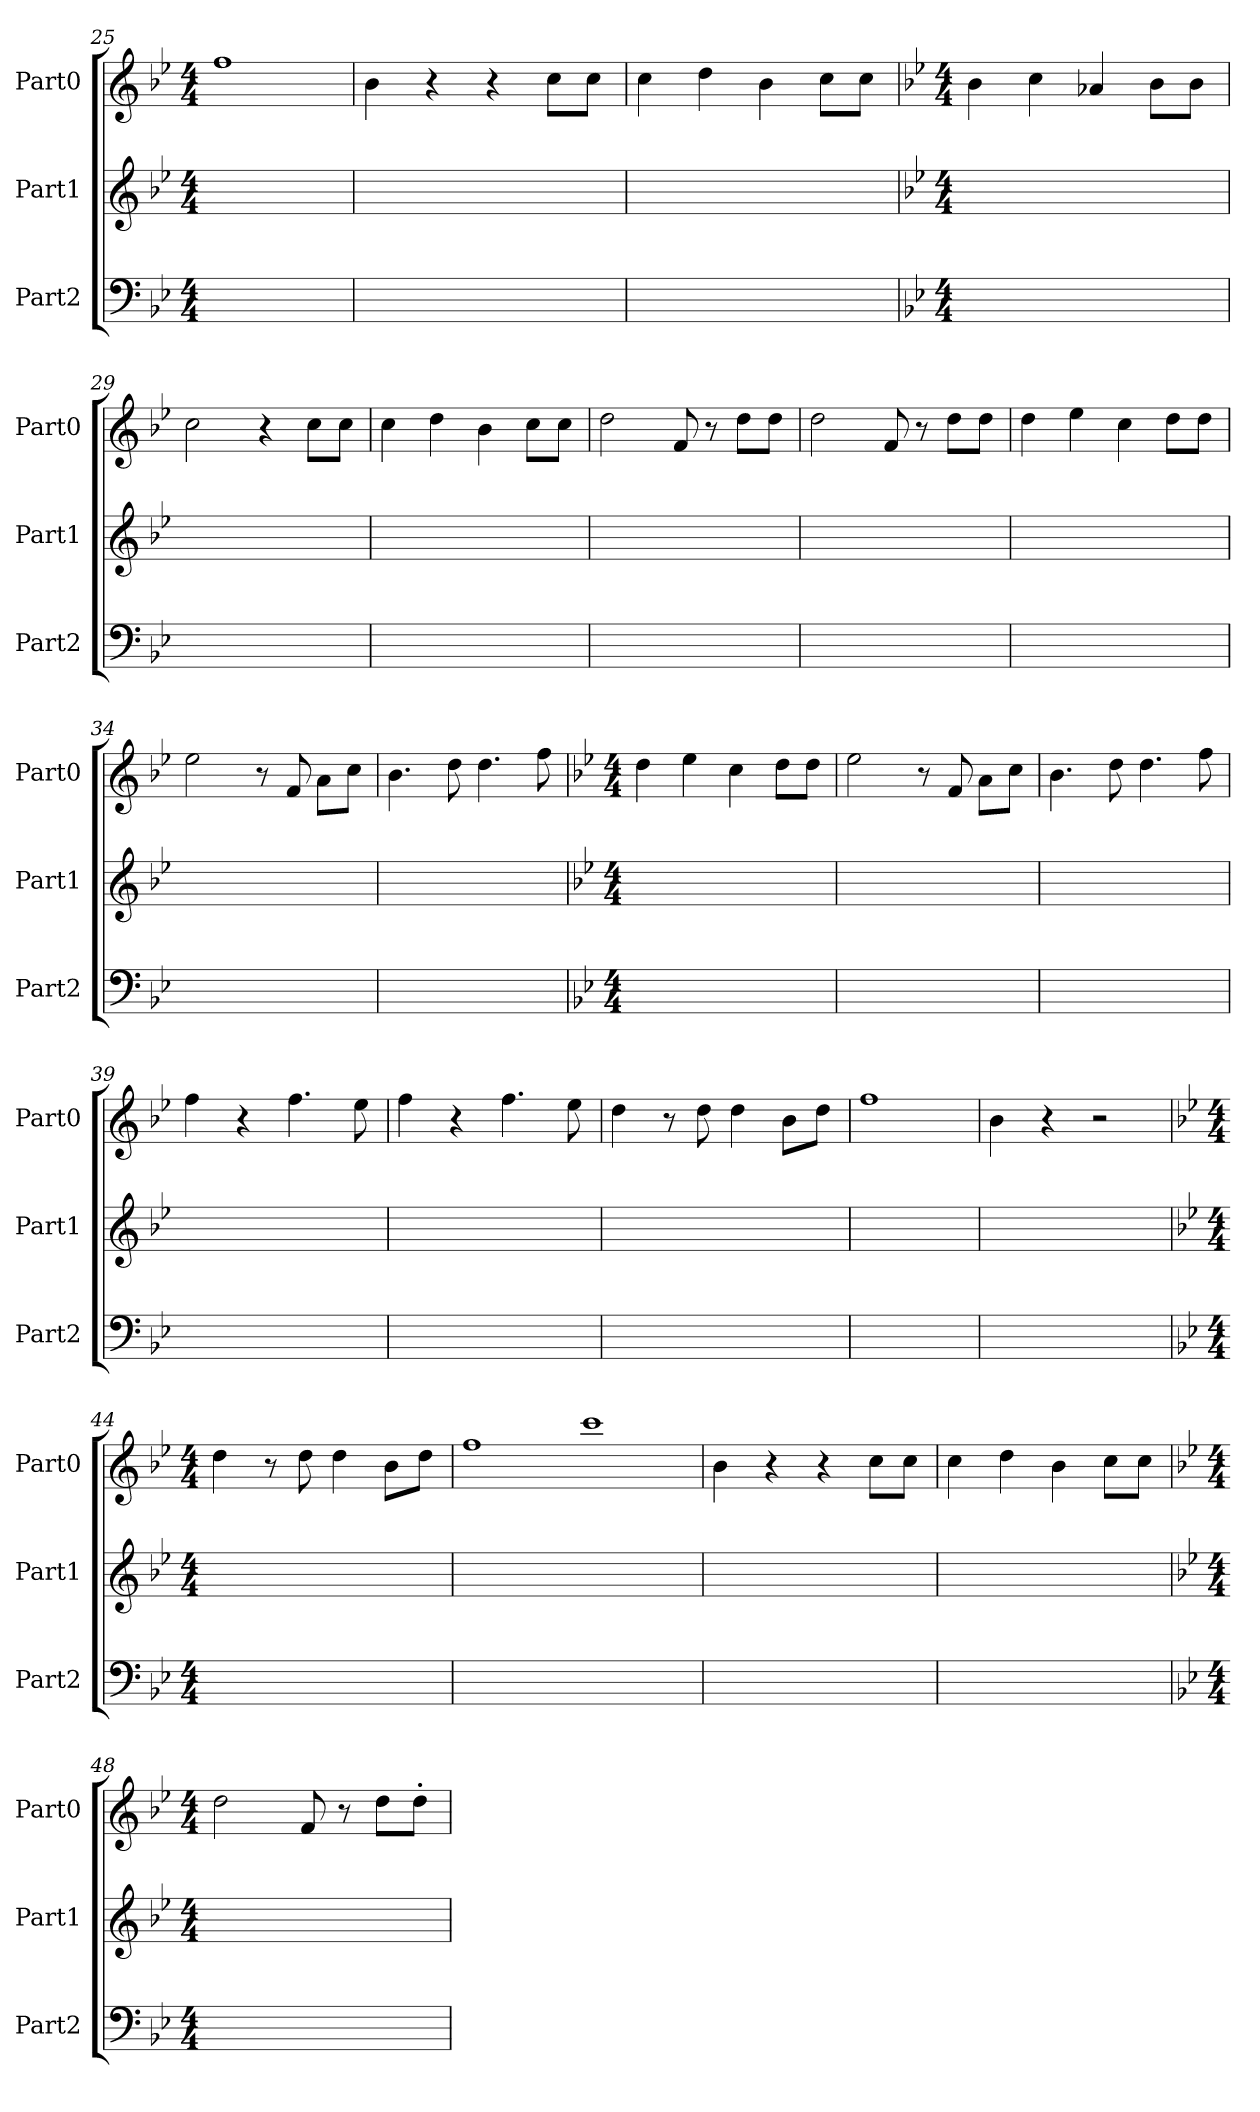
**kern	**kern	**kern
*part3	*part2	*part1
*staff3	*staff2	*staff1
*I"Part2	*I"Part1	*I"Part0
*I'Part2	*I'Part1	*I'Part0
*clefF4	*clefG2	*clefG2
*k[b-e-]	*k[b-e-]	*k[b-e-]
*M4/4	*M4/4	*M4/4
=25	=25	=25
1ryy	1ryy	1ff
=26	=26	=26
1ryy	1ryy	4b-
.	.	4r
.	.	4r
.	.	8cc\L
.	.	8cc\J
=27	=27	=27
1ryy	1ryy	4cc
.	.	4dd
.	.	4b-
.	.	8cc\L
.	.	8cc\J
!!LO:LB:g=z
=28	=28	=28
*k[b-e-]	*k[b-e-]	*k[b-e-]
*M4/4	*M4/4	*M4/4
1ryy	1ryy	4b-
.	.	4cc
.	.	4a-X
.	.	8b-\L
.	.	8b-\J
=29	=29	=29
1ryy	1ryy	2cc
.	.	4r
.	.	8cc\L
.	.	8cc\J
=30	=30	=30
1ryy	1ryy	4cc
.	.	4dd
.	.	4b-
.	.	8cc\L
.	.	8cc\J
=31	=31	=31
1ryy	1ryy	2dd
.	.	8f
.	.	8r
.	.	8dd\L
.	.	8dd\J
=32	=32	=32
1ryy	1ryy	2dd
.	.	8f
.	.	8r
.	.	8dd\L
.	.	8dd\J
=33	=33	=33
1ryy	1ryy	4dd
.	.	4ee-
.	.	4cc
.	.	8dd\L
.	.	8dd\J
=34	=34	=34
1ryy	1ryy	2ee-
.	.	8r
.	.	8f
.	.	8a\L
.	.	8cc\J
=35	=35	=35
1ryy	1ryy	4.b-
.	.	8dd
.	.	4.dd
.	.	8ff
!!LO:LB:g=z
=36	=36	=36
*k[b-e-]	*k[b-e-]	*k[b-e-]
*M4/4	*M4/4	*M4/4
1ryy	1ryy	4dd
.	.	4ee-
.	.	4cc
.	.	8dd\L
.	.	8dd\J
=37	=37	=37
1ryy	1ryy	2ee-
.	.	8r
.	.	8f
.	.	8a\L
.	.	8cc\J
=38	=38	=38
1ryy	1ryy	4.b-
.	.	8dd
.	.	4.dd
.	.	8ff
=39	=39	=39
1ryy	1ryy	4ff
.	.	4r
.	.	4.ff
.	.	8ee-
=40	=40	=40
1ryy	1ryy	4ff
.	.	4r
.	.	4.ff
.	.	8ee-
=41	=41	=41
1ryy	1ryy	4dd
.	.	8r
.	.	8dd
.	.	4dd
.	.	8b-\L
.	.	8dd\J
=42	=42	=42
1ryy	1ryy	1ff
=43	=43	=43
1ryy	1ryy	4b-
.	.	4r
.	.	2r
!!LO:LB:g=z
=44	=44	=44
*k[b-e-]	*k[b-e-]	*k[b-e-]
*M4/4	*M4/4	*M4/4
1ryy	1ryy	4dd
.	.	8r
.	.	8dd
.	.	4dd
.	.	8b-\L
.	.	8dd\J
=45	=45	=45
1ryy	1ryy	1ff
1ryy	1ryy	1ccc
=46	=46	=46
1ryy	1ryy	4b-
.	.	4r
.	.	4r
.	.	8cc\L
.	.	8cc\J
=47	=47	=47
1ryy	1ryy	4cc
.	.	4dd
.	.	4b-
.	.	8cc\L
.	.	8cc\J
!!LO:LB:g=z
=48	=48	=48
*k[b-e-]	*k[b-e-]	*k[b-e-]
*M4/4	*M4/4	*M4/4
1ryy	1ryy	2dd
.	.	8f
.	.	8r
.	.	8dd\L
.	.	8dd'>\J
=	=	=
*-	*-	*-
